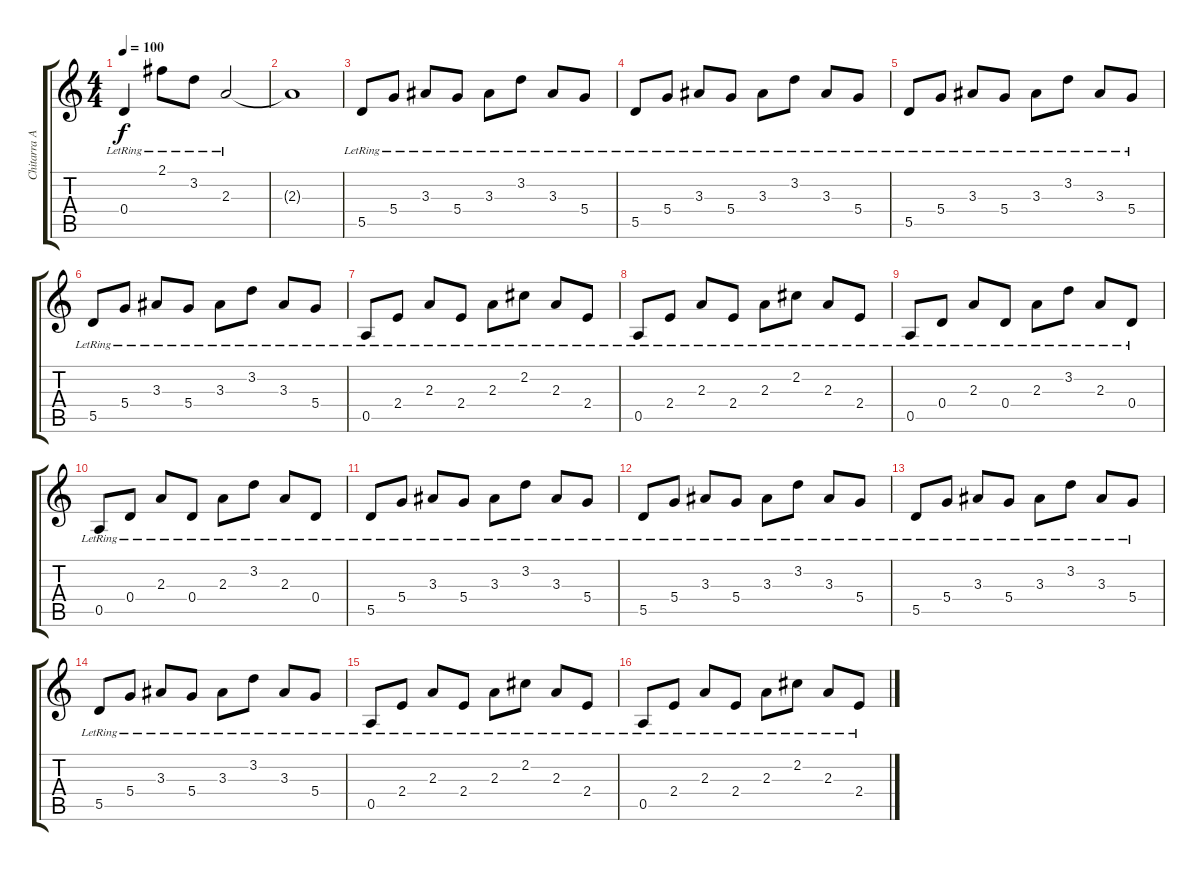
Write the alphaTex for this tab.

\track ("Chitarra Acustica 2" "Chitarra A") {instrument acousticguitarsteel}
\staff {score tabs}
\tuning (E4 B3 G3 D3 A2 E2) {hide}
\ts (4 4)
\tempo 100
\clef g2
\ks c
0.4{lr}.4{dy f} 2.1{lr}.8 3.2{lr}.8 2.3{lr}.2 |
2.3{t}.1 |
5.5{lr}.8 5.4{lr}.8 3.3{lr}.8 5.4{lr}.8 3.3{lr}.8 3.2{lr}.8 3.3{lr}.8 5.4{lr}.8 |
5.5{lr}.8 5.4{lr}.8 3.3{lr}.8 5.4{lr}.8 3.3{lr}.8 3.2{lr}.8 3.3{lr}.8 5.4{lr}.8 |
5.5{lr}.8 5.4{lr}.8 3.3{lr}.8 5.4{lr}.8 3.3{lr}.8 3.2{lr}.8 3.3{lr}.8 5.4{lr}.8 |
5.5{lr}.8 5.4{lr}.8 3.3{lr}.8 5.4{lr}.8 3.3{lr}.8 3.2{lr}.8 3.3{lr}.8 5.4{lr}.8 |
0.5{lr}.8 2.4{lr}.8 2.3{lr}.8 2.4{lr}.8 2.3{lr}.8 2.2{lr}.8 2.3{lr}.8 2.4{lr}.8 |
0.5{lr}.8 2.4{lr}.8 2.3{lr}.8 2.4{lr}.8 2.3{lr}.8 2.2{lr}.8 2.3{lr}.8 2.4{lr}.8 |
0.5{lr}.8 0.4{lr}.8 2.3{lr}.8 0.4{lr}.8 2.3{lr}.8 3.2{lr}.8 2.3{lr}.8 0.4{lr}.8 |
0.5{lr}.8 0.4{lr}.8 2.3{lr}.8 0.4{lr}.8 2.3{lr}.8 3.2{lr}.8 2.3{lr}.8 0.4{lr}.8 |
5.5{lr}.8 5.4{lr}.8 3.3{lr}.8 5.4{lr}.8 3.3{lr}.8 3.2{lr}.8 3.3{lr}.8 5.4{lr}.8 |
5.5{lr}.8 5.4{lr}.8 3.3{lr}.8 5.4{lr}.8 3.3{lr}.8 3.2{lr}.8 3.3{lr}.8 5.4{lr}.8 |
5.5{lr}.8 5.4{lr}.8 3.3{lr}.8 5.4{lr}.8 3.3{lr}.8 3.2{lr}.8 3.3{lr}.8 5.4{lr}.8 |
5.5{lr}.8 5.4{lr}.8 3.3{lr}.8 5.4{lr}.8 3.3{lr}.8 3.2{lr}.8 3.3{lr}.8 5.4{lr}.8 |
0.5{lr}.8 2.4{lr}.8 2.3{lr}.8 2.4{lr}.8 2.3{lr}.8 2.2{lr}.8 2.3{lr}.8 2.4{lr}.8 |
0.5{lr}.8 2.4{lr}.8 2.3{lr}.8 2.4{lr}.8 2.3{lr}.8 2.2{lr}.8 2.3{lr}.8 2.4{lr}.8
